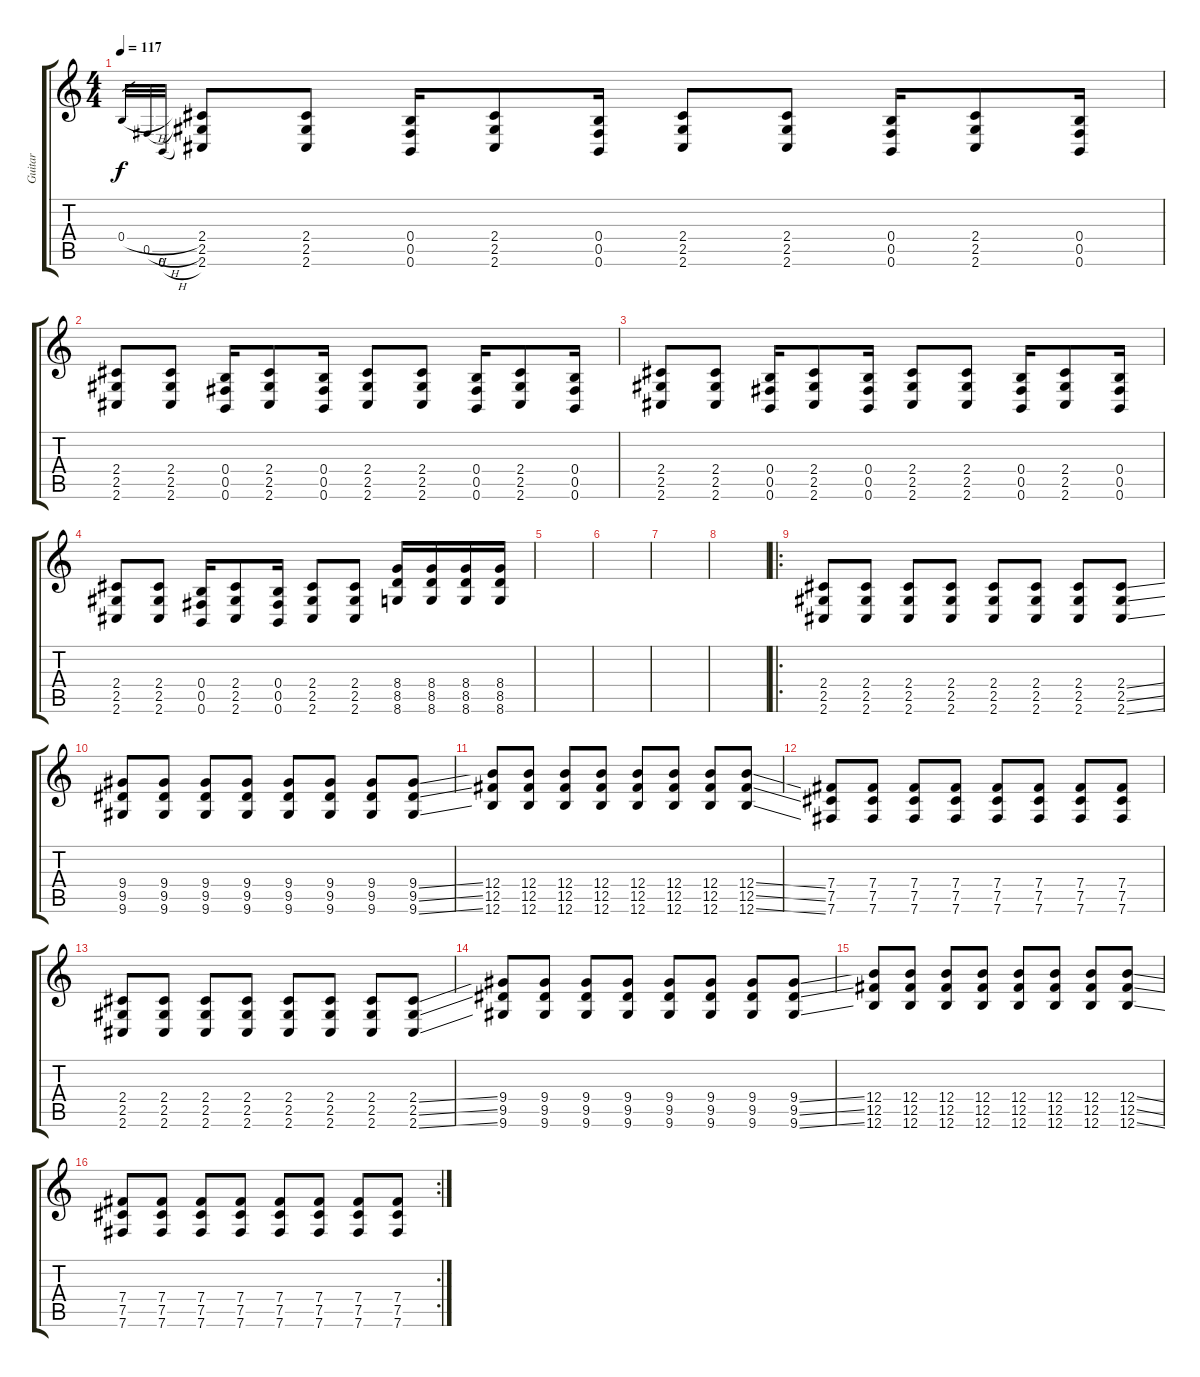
\track ("Guitar" "Guitar") {instrument distortionguitar}
\staff {score tabs}
\tuning (Db4 Ab3 E3 B2 Gb2 B1) {hide}
\ts (4 4)
\tempo 117
\clef g2
\ks c
0.4{h}.32{gr dy f} 0.5{h}.32{gr} 0.6{h}.32{gr} (2.4 2.5 2.6).8 (2.4 2.5 2.6).8 (0.4 0.5 0.6).16 (2.4 2.5 2.6).8 (0.4 0.5 0.6).16 (2.4 2.5 2.6).8 (2.4 2.5 2.6).8 (0.4 0.5 0.6).16 (2.4 2.5 2.6).8 (0.4 0.5 0.6).16 |
(2.4 2.5 2.6).8 (2.4 2.5 2.6).8 (0.4 0.5 0.6).16 (2.4 2.5 2.6).8 (0.4 0.5 0.6).16 (2.4 2.5 2.6).8 (2.4 2.5 2.6).8 (0.4 0.5 0.6).16 (2.4 2.5 2.6).8 (0.4 0.5 0.6).16 |
(2.4 2.5 2.6).8 (2.4 2.5 2.6).8 (0.4 0.5 0.6).16 (2.4 2.5 2.6).8 (0.4 0.5 0.6).16 (2.4 2.5 2.6).8 (2.4 2.5 2.6).8 (0.4 0.5 0.6).16 (2.4 2.5 2.6).8 (0.4 0.5 0.6).16 |
(2.4 2.5 2.6).8 (2.4 2.5 2.6).8 (0.4 0.5 0.6).16 (2.4 2.5 2.6).8 (0.4 0.5 0.6).16 (2.4 2.5 2.6).8 (2.4 2.5 2.6).8 (8.4 8.5 8.6).16 (8.4 8.5 8.6).16 (8.4 8.5 8.6).16 (8.4 8.5 8.6).16 |
|
|
|
|
\ro
(2.4 2.5 2.6).8 (2.4 2.5 2.6).8 (2.4 2.5 2.6).8 (2.4 2.5 2.6).8 (2.4 2.5 2.6).8 (2.4 2.5 2.6).8 (2.4 2.5 2.6).8 (2.4{ss} 2.5{ss} 2.6{ss}).8 |
(9.4 9.5 9.6).8 (9.4 9.5 9.6).8 (9.4 9.5 9.6).8 (9.4 9.5 9.6).8 (9.4 9.5 9.6).8 (9.4 9.5 9.6).8 (9.4 9.5 9.6).8 (9.4{ss} 9.5{ss} 9.6{ss}).8 |
(12.4 12.5 12.6).8 (12.4 12.5 12.6).8 (12.4 12.5 12.6).8 (12.4 12.5 12.6).8 (12.4 12.5 12.6).8 (12.4 12.5 12.6).8 (12.4 12.5 12.6).8 (12.4{ss} 12.5{ss} 12.6{ss}).8 |
(7.4 7.5 7.6).8 (7.4 7.5 7.6).8 (7.4 7.5 7.6).8 (7.4 7.5 7.6).8 (7.4 7.5 7.6).8 (7.4 7.5 7.6).8 (7.4 7.5 7.6).8 (7.4 7.5 7.6).8 |
(2.4 2.5 2.6).8 (2.4 2.5 2.6).8 (2.4 2.5 2.6).8 (2.4 2.5 2.6).8 (2.4 2.5 2.6).8 (2.4 2.5 2.6).8 (2.4 2.5 2.6).8 (2.4{ss} 2.5{ss} 2.6{ss}).8 |
(9.4 9.5 9.6).8 (9.4 9.5 9.6).8 (9.4 9.5 9.6).8 (9.4 9.5 9.6).8 (9.4 9.5 9.6).8 (9.4 9.5 9.6).8 (9.4 9.5 9.6).8 (9.4{ss} 9.5{ss} 9.6{ss}).8 |
(12.4 12.5 12.6).8 (12.4 12.5 12.6).8 (12.4 12.5 12.6).8 (12.4 12.5 12.6).8 (12.4 12.5 12.6).8 (12.4 12.5 12.6).8 (12.4 12.5 12.6).8 (12.4{ss} 12.5{ss} 12.6{ss}).8 |
\rc 2
(7.4 7.5 7.6).8 (7.4 7.5 7.6).8 (7.4 7.5 7.6).8 (7.4 7.5 7.6).8 (7.4 7.5 7.6).8 (7.4 7.5 7.6).8 (7.4 7.5 7.6).8 (7.4 7.5 7.6).8
